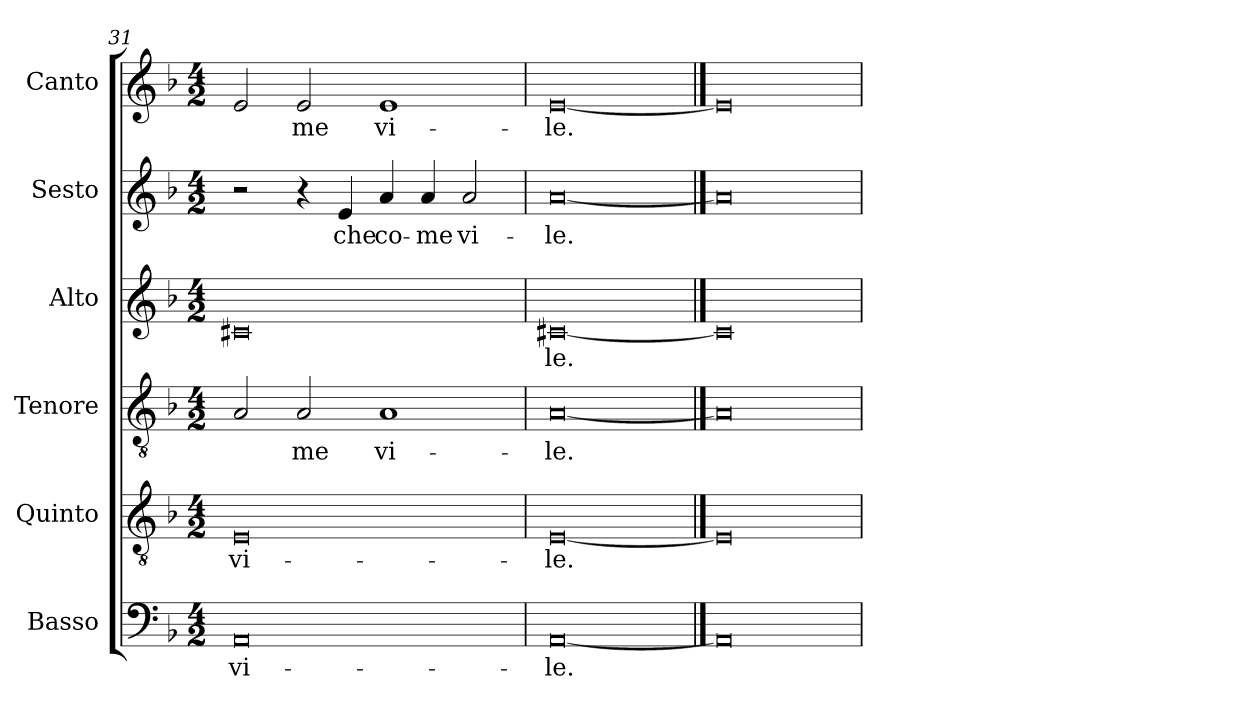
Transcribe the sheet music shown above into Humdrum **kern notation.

**kern	**text	**kern	**text	**kern	**text	**kern	**text	**kern	**text	**kern	**text
*part6	*part6	*part5	*part5	*part4	*part4	*part3	*part3	*part2	*part2	*part1	*part1
*staff6	*staff6	*staff5	*staff5	*staff4	*staff4	*staff3	*staff3	*staff2	*staff2	*staff1	*staff1
*I"Basso	*	*I"Quinto	*	*I"Tenore	*	*I"Alto	*	*I"Sesto	*	*I"Canto	*
*I'B	*	*I'Q	*	*I'T	*	*I'A	*	*I'S	*	*I'C	*
*clefF4	*	*clefGv2	*	*clefGv2	*	*clefG2	*	*clefG2	*	*clefG2	*
*k[b-]	*	*k[b-]	*	*k[b-]	*	*k[b-]	*	*k[b-]	*	*k[b-]	*
*d:	*	*d:	*	*d:	*	*d:	*	*d:	*	*d:	*
*M4/2	*	*M4/2	*	*M4/2	*	*M4/2	*	*M4/2	*	*M4/2	*
=31	=31	=31	=31	=31	=31	=31	=31	=31	=31	=31	=31
0AA	vi-	0E	vi-	2A	.	0c#X	.	2r	.	2e	.
.	.	.	.	2A	-me	.	.	4r	.	2e	-me
.	.	.	.	.	.	.	.	4e	che	.	.
.	.	.	.	1A	vi-	.	.	4a	co-	1e	vi-
.	.	.	.	.	.	.	.	4a	-me	.	.
.	.	.	.	.	.	.	.	2a	vi-	.	.
=32	=32	=32	=32	=32	=32	=32	=32	=32	=32	=32	=32
[0AA	-le.	[0E	-le.	[0A	-le.	[0c#X	-le.	[0a	-le.	[0e	-le.
==33	==33	==33	==33	==33	==33	==33	==33	==33	==33	==33	==33
0AA]	.	0E]	.	0A]	.	0c#]	.	0a]	.	0e]	.
=	=	=	=	=	=	=	=	=	=	=	=
*-	*-	*-	*-	*-	*-	*-	*-	*-	*-	*-	*-
